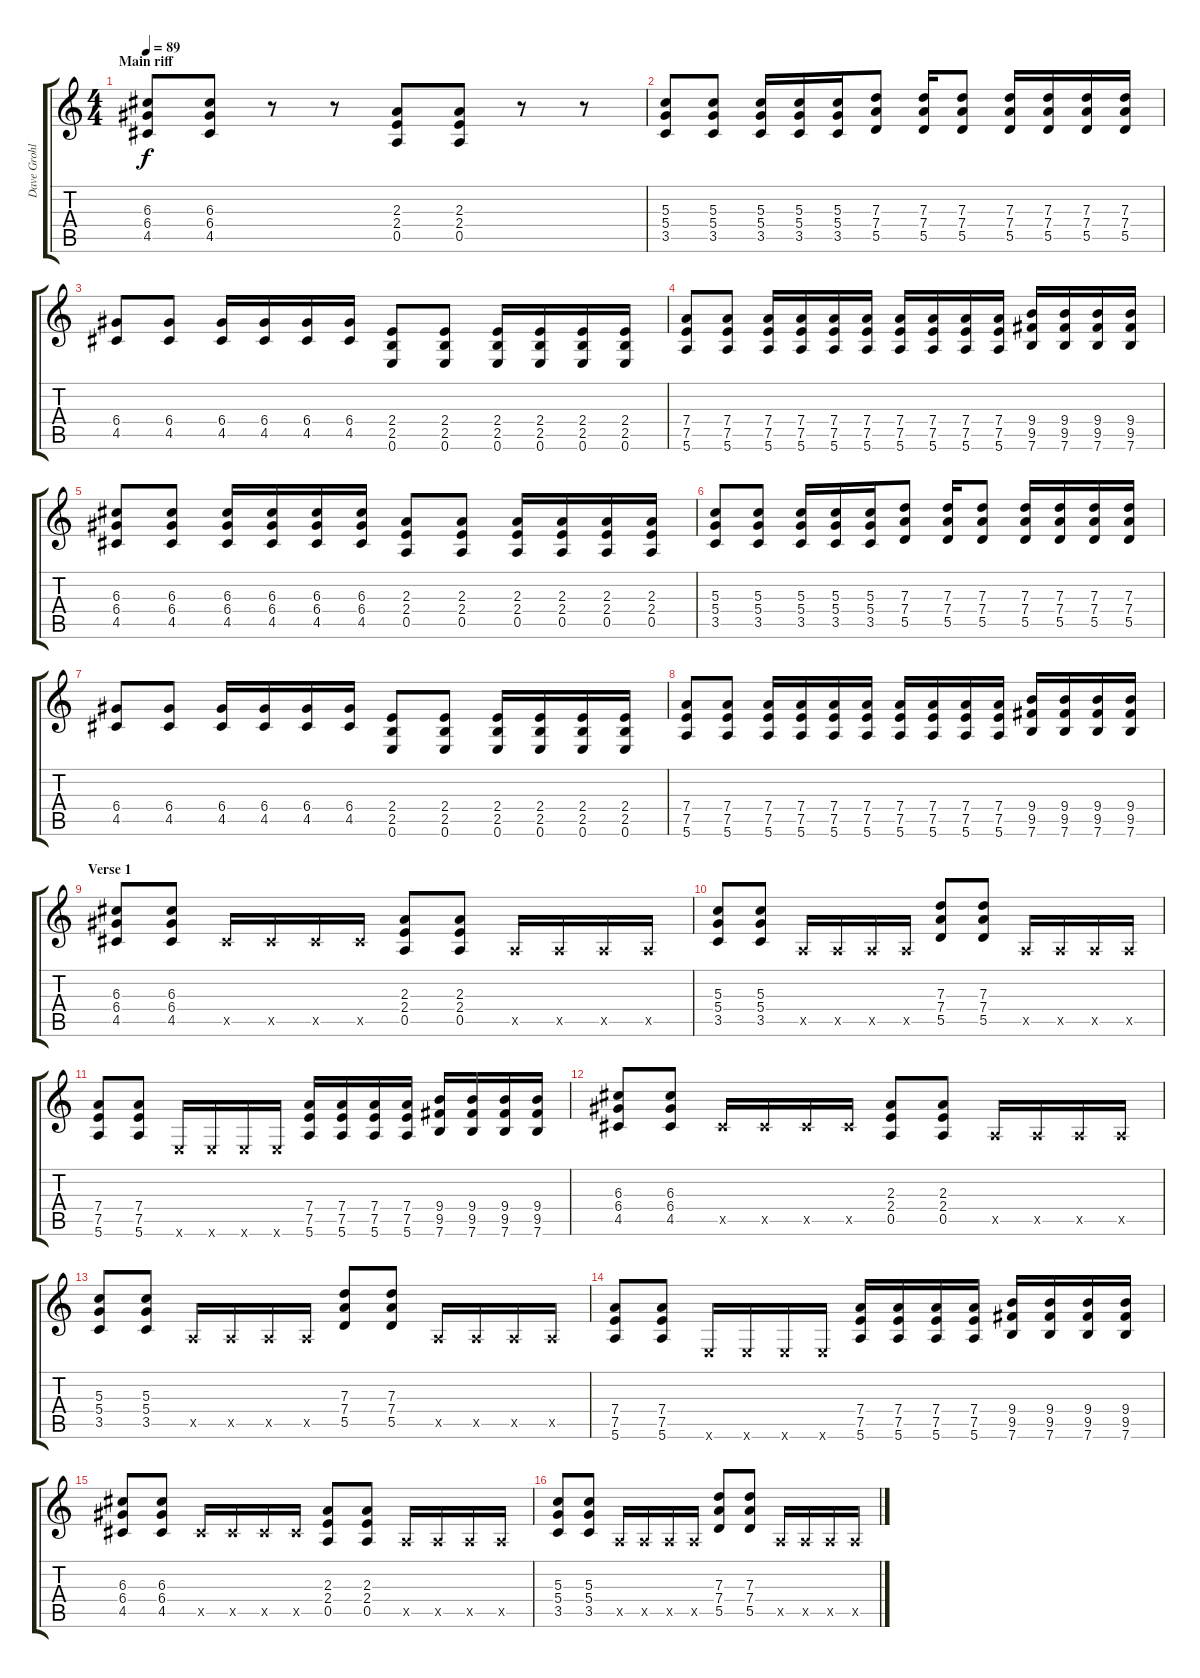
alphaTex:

\track ("Dave Grohl (Guitar)" "Dave Grohl") {instrument overdrivenguitar}
\staff {score tabs}
\tuning (E4 B3 G3 D3 A2 E2) {hide}
\ts (4 4)
\section ("" "Main riff")
\tempo 89
\clef g2
\ks c
(6.3 6.4 4.5).8{dy f instrument overdrivenguitar} (6.3 6.4 4.5).8 r.8 r.8 (2.3 2.4 0.5).8 (2.3 2.4 0.5).8 r.8 r.8 |
(5.3 5.4 3.5).8 (5.3 5.4 3.5).8 (5.3 5.4 3.5).16 (5.3 5.4 3.5).16 (5.3 5.4 3.5).16 (7.3 7.4 5.5).8 (7.3 7.4 5.5).16 (7.3 7.4 5.5).8 (7.3 7.4 5.5).16 (7.3 7.4 5.5).16 (7.3 7.4 5.5).16 (7.3 7.4 5.5).16 |
(6.4 4.5).8 (6.4 4.5).8 (6.4 4.5).16 (6.4 4.5).16 (6.4 4.5).16 (6.4 4.5).16 (2.4 2.5 0.6).8 (2.4 2.5 0.6).8 (2.4 2.5 0.6).16 (2.4 2.5 0.6).16 (2.4 2.5 0.6).16 (2.4 2.5 0.6).16 |
(7.4 7.5 5.6).8 (7.4 7.5 5.6).8 (7.4 7.5 5.6).16 (7.4 7.5 5.6).16 (7.4 7.5 5.6).16 (7.4 7.5 5.6).16 (7.4 7.5 5.6).16 (7.4 7.5 5.6).16 (7.4 7.5 5.6).16 (7.4 7.5 5.6).16 (9.4 9.5 7.6).16 (9.4 9.5 7.6).16 (9.4 9.5 7.6).16 (9.4 9.5 7.6).16 |
(6.3 6.4 4.5).8 (6.3 6.4 4.5).8 (6.3 6.4 4.5).16 (6.3 6.4 4.5).16 (6.3 6.4 4.5).16 (6.3 6.4 4.5).16 (2.3 2.4 0.5).8 (2.3 2.4 0.5).8 (2.3 2.4 0.5).16 (2.3 2.4 0.5).16 (2.3 2.4 0.5).16 (2.3 2.4 0.5).16 |
(5.3 5.4 3.5).8 (5.3 5.4 3.5).8 (5.3 5.4 3.5).16 (5.3 5.4 3.5).16 (5.3 5.4 3.5).16 (7.3 7.4 5.5).8 (7.3 7.4 5.5).16 (7.3 7.4 5.5).8 (7.3 7.4 5.5).16 (7.3 7.4 5.5).16 (7.3 7.4 5.5).16 (7.3 7.4 5.5).16 |
(6.4 4.5).8 (6.4 4.5).8 (6.4 4.5).16 (6.4 4.5).16 (6.4 4.5).16 (6.4 4.5).16 (2.4 2.5 0.6).8 (2.4 2.5 0.6).8 (2.4 2.5 0.6).16 (2.4 2.5 0.6).16 (2.4 2.5 0.6).16 (2.4 2.5 0.6).16 |
(7.4 7.5 5.6).8 (7.4 7.5 5.6).8 (7.4 7.5 5.6).16 (7.4 7.5 5.6).16 (7.4 7.5 5.6).16 (7.4 7.5 5.6).16 (7.4 7.5 5.6).16 (7.4 7.5 5.6).16 (7.4 7.5 5.6).16 (7.4 7.5 5.6).16 (9.4 9.5 7.6).16 (9.4 9.5 7.6).16 (9.4 9.5 7.6).16 (9.4 9.5 7.6).16 |
\section ("" "Verse 1")
(6.3 6.4 4.5).8 (6.3 6.4 4.5).8 4.5{x}.16 4.5{x}.16 4.5{x}.16 4.5{x}.16 (2.3 2.4 0.5).8 (2.3 2.4 0.5).8 0.5{x}.16 0.5{x}.16 0.5{x}.16 0.5{x}.16 |
(5.3 5.4 3.5).8 (5.3 5.4 3.5).8 0.5{x}.16 0.5{x}.16 0.5{x}.16 0.5{x}.16 (7.3 7.4 5.5).8 (7.3 7.4 5.5).8 0.5{x}.16 0.5{x}.16 0.5{x}.16 0.5{x}.16 |
(7.4 7.5 5.6).8 (7.4 7.5 5.6).8 0.6{x}.16 0.6{x}.16 0.6{x}.16 0.6{x}.16 (7.4 7.5 5.6).16 (7.4 7.5 5.6).16 (7.4 7.5 5.6).16 (7.4 7.5 5.6).16 (9.4 9.5 7.6).16 (9.4 9.5 7.6).16 (9.4 9.5 7.6).16 (9.4 9.5 7.6).16 |
(6.3 6.4 4.5).8 (6.3 6.4 4.5).8 4.5{x}.16 4.5{x}.16 4.5{x}.16 4.5{x}.16 (2.3 2.4 0.5).8 (2.3 2.4 0.5).8 0.5{x}.16 0.5{x}.16 0.5{x}.16 0.5{x}.16 |
(5.3 5.4 3.5).8 (5.3 5.4 3.5).8 0.5{x}.16 0.5{x}.16 0.5{x}.16 0.5{x}.16 (7.3 7.4 5.5).8 (7.3 7.4 5.5).8 0.5{x}.16 0.5{x}.16 0.5{x}.16 0.5{x}.16 |
(7.4 7.5 5.6).8 (7.4 7.5 5.6).8 0.6{x}.16 0.6{x}.16 0.6{x}.16 0.6{x}.16 (7.4 7.5 5.6).16 (7.4 7.5 5.6).16 (7.4 7.5 5.6).16 (7.4 7.5 5.6).16 (9.4 9.5 7.6).16 (9.4 9.5 7.6).16 (9.4 9.5 7.6).16 (9.4 9.5 7.6).16 |
(6.3 6.4 4.5).8 (6.3 6.4 4.5).8 4.5{x}.16 4.5{x}.16 4.5{x}.16 4.5{x}.16 (2.3 2.4 0.5).8 (2.3 2.4 0.5).8 0.5{x}.16 0.5{x}.16 0.5{x}.16 0.5{x}.16 |
(5.3 5.4 3.5).8 (5.3 5.4 3.5).8 0.5{x}.16 0.5{x}.16 0.5{x}.16 0.5{x}.16 (7.3 7.4 5.5).8 (7.3 7.4 5.5).8 0.5{x}.16 0.5{x}.16 0.5{x}.16 0.5{x}.16
